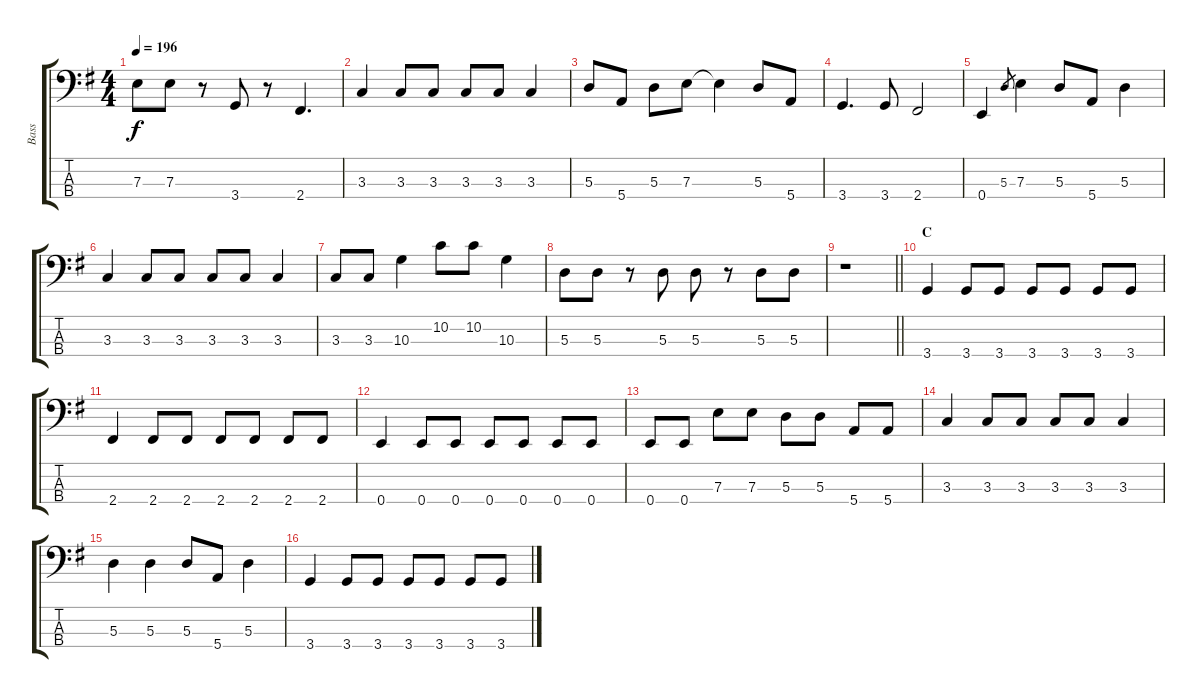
\track ("Bass" "Bass") {instrument electricbassfinger}
\staff {score tabs}
\tuning (G2 D2 A1 E1) {hide}
\ts (4 4)
\tempo 196
\clef f4
\ks g
7.3{t}.8{dy f} 7.3.8 r.8 3.4.8 r.8 2.4.4{d} |
3.3.4 3.3.8 3.3.8 3.3.8 3.3.8 3.3.4 |
5.3.8 5.4.8 5.3.8 7.3.8 7.3{t}.4 5.3.8 5.4.8 |
3.4.4{d} 3.4.8 2.4.2 |
0.4.4 5.3.8{gr} 7.3.4 5.3.8 5.4.8 5.3.4 |
3.3.4 3.3.8 3.3.8 3.3.8 3.3.8 3.3.4 |
3.3.8 3.3.8 10.3.4 10.2.8 10.2.8 10.3.4 |
5.3.8 5.3.8 r.8 5.3.8 5.3.8 r.8 5.3.8 5.3.8 |
\barLineRight lightlight
r.1 |
\section ("" "C")
3.4.4 3.4.8 3.4.8 3.4.8 3.4.8 3.4.8 3.4.8 |
2.4.4 2.4.8 2.4.8 2.4.8 2.4.8 2.4.8 2.4.8 |
0.4.4 0.4.8 0.4.8 0.4.8 0.4.8 0.4.8 0.4.8 |
0.4.8 0.4.8 7.3.8 7.3.8 5.3.8 5.3.8 5.4.8 5.4.8 |
3.3.4 3.3.8 3.3.8 3.3.8 3.3.8 3.3.4 |
5.3.4 5.3.4 5.3.8 5.4.8 5.3.4 |
3.4.4 3.4.8 3.4.8 3.4.8 3.4.8 3.4.8 3.4.8
